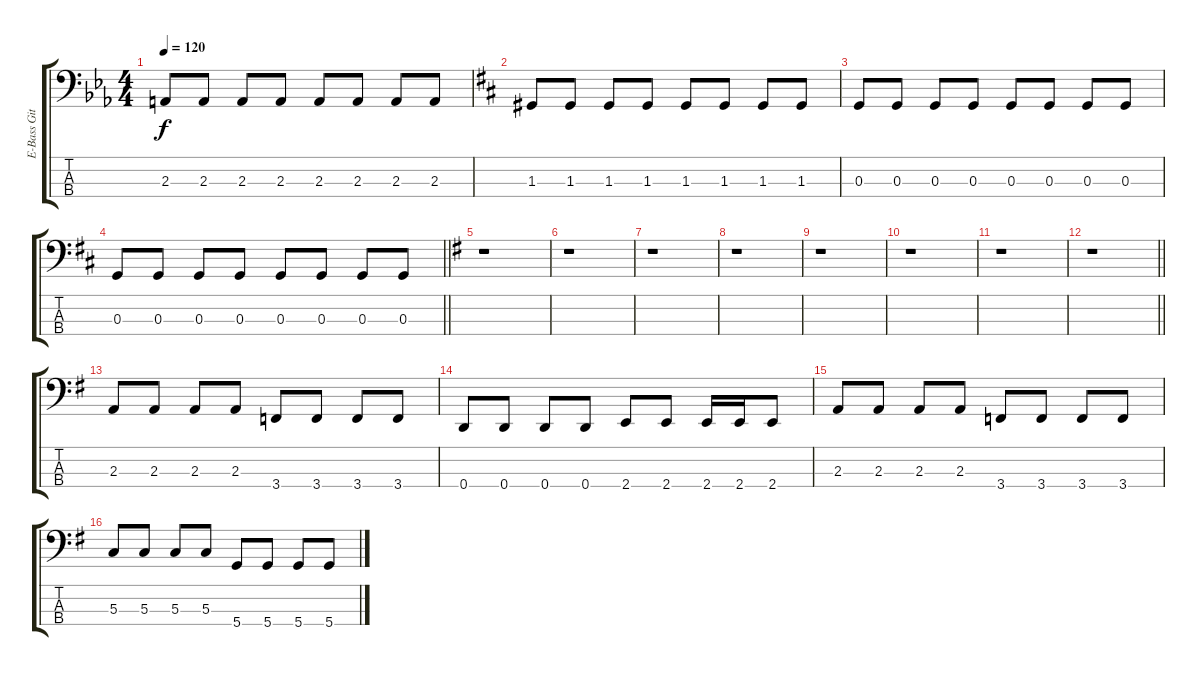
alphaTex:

\track ("E-Bass Gitarre" "E-Bass Git") {instrument electricbassfinger}
\staff {score tabs}
\tuning (F2 C2 G1 D1) {hide}
\ts (4 4)
\tempo 120
\clef f4
\ks cminor
2.3.8{dy f} 2.3.8 2.3.8 2.3.8 2.3.8 2.3.8 2.3.8 2.3.8 |
\ks bminor
1.3.8 1.3.8 1.3.8 1.3.8 1.3.8 1.3.8 1.3.8 1.3.8 |
0.3.8 0.3.8 0.3.8 0.3.8 0.3.8 0.3.8 0.3.8 0.3.8 |
\barLineRight lightlight
0.3.8 0.3.8 0.3.8 0.3.8 0.3.8 0.3.8 0.3.8 0.3.8 |
\ks eminor
r.1 |
r.1 |
r.1 |
r.1 |
r.1 |
r.1 |
r.1 |
\barLineRight lightlight
r.1 |
2.3.8 2.3.8 2.3.8 2.3.8 3.4.8 3.4.8 3.4.8 3.4.8 |
0.4.8 0.4.8 0.4.8 0.4.8 2.4.8 2.4.8 2.4.16 2.4.16 2.4.8 |
2.3.8 2.3.8 2.3.8 2.3.8 3.4.8 3.4.8 3.4.8 3.4.8 |
5.3.8 5.3.8 5.3.8 5.3.8 5.4.8 5.4.8 5.4.8 5.4.8
